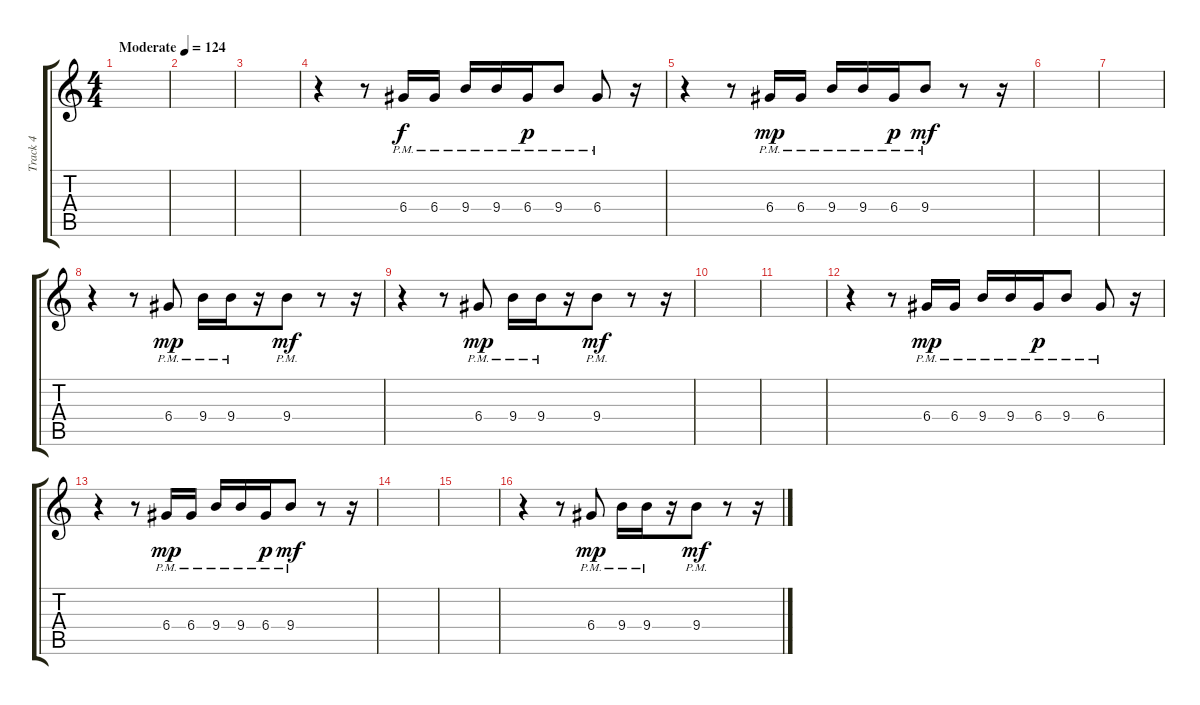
\track ("Track 4" "Track 4") {instrument electricguitarclean}
\staff {score tabs}
\tuning (E4 B3 G3 D3 A2 E2) {hide}
\ts (4 4)
\tempo (124 "Moderate")
\clef g2
\ks c
|
|
|
r.4 r.8 6.4{pm}.16 6.4{pm}.16 9.4{pm}.16 9.4{pm}.16 6.4{pm}.16{dy p} 9.4{pm}.8 6.4{pm}.8 r.16 |
r.4 r.8 6.4{pm}.16{dy mp} 6.4{pm}.16 9.4{pm}.16 9.4{pm}.16 6.4{pm}.16{dy p} 9.4{pm}.8{dy mf} r.8 r.16 |
|
|
r.4 r.8 6.4{pm}.8{dy mp} 9.4{pm}.16 9.4{pm}.16 r.16 9.4{pm}.8{dy mf} r.8 r.16 |
r.4 r.8 6.4{pm}.8{dy mp} 9.4{pm}.16 9.4{pm}.16 r.16 9.4{pm}.8{dy mf} r.8 r.16 |
|
|
r.4 r.8 6.4{pm}.16{dy mp} 6.4{pm}.16 9.4{pm}.16 9.4{pm}.16 6.4{pm}.16{dy p} 9.4{pm}.8 6.4{pm}.8 r.16 |
r.4 r.8 6.4{pm}.16{dy mp} 6.4{pm}.16 9.4{pm}.16 9.4{pm}.16 6.4{pm}.16{dy p} 9.4{pm}.8{dy mf} r.8 r.16 |
|
|
r.4 r.8 6.4{pm}.8{dy mp} 9.4{pm}.16 9.4{pm}.16 r.16 9.4{pm}.8{dy mf} r.8 r.16
